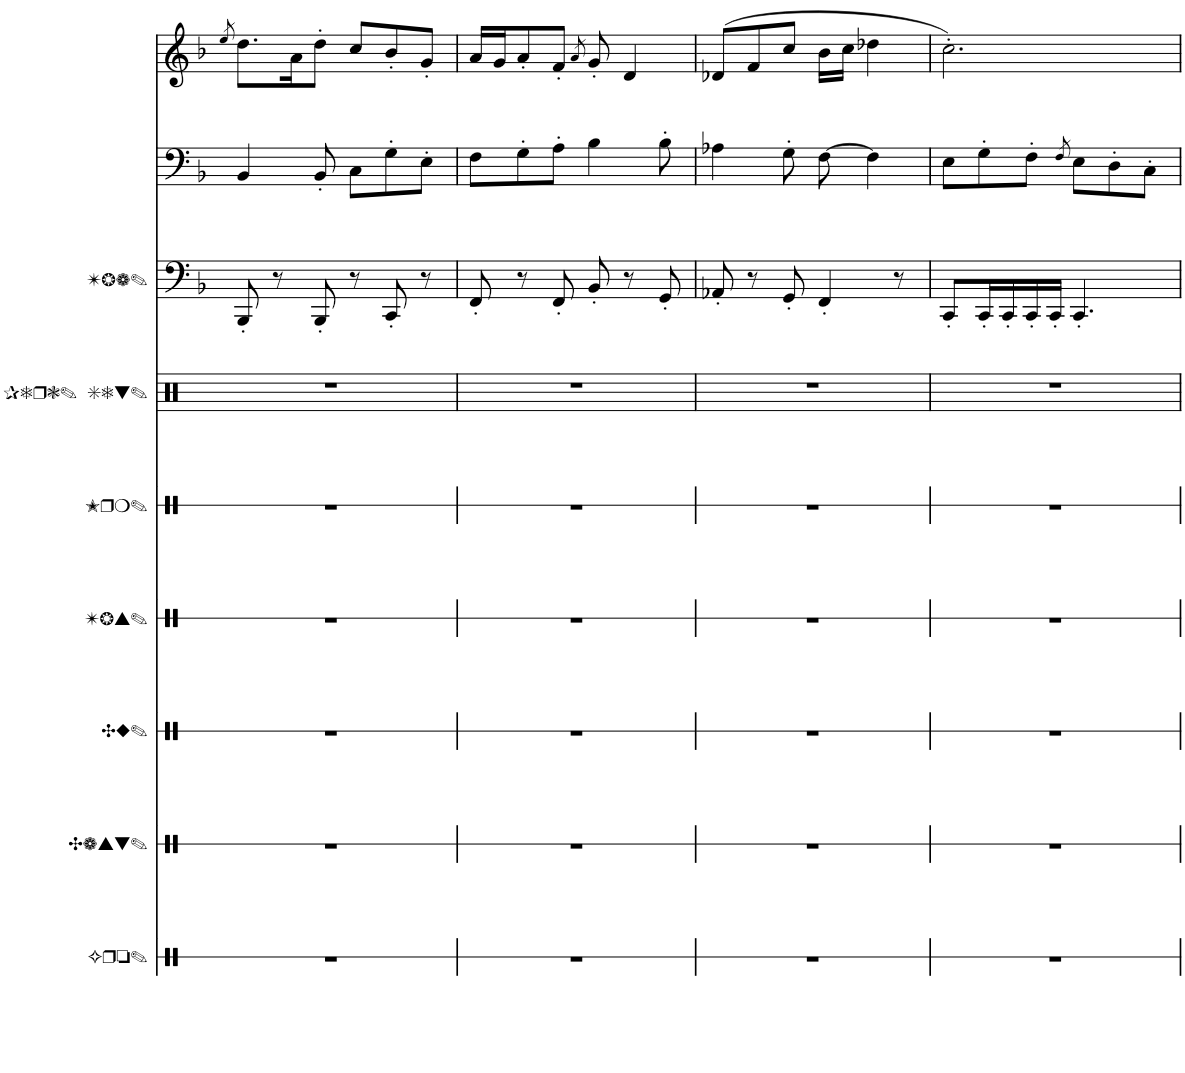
**kern	**kern	**kern	**kern	**kern	**kern	**kern	**kern	**kern
*part9	*part8	*part7	*part6	*part5	*part4	*part3	*part2	*part1
*staff9	*staff8	*staff7	*staff6	*staff5	*staff4	*staff3	*staff2	*staff1
*I"Güiro	*I"Castañuelas	*I"Cuica	*I"Tablas	*I"Tom-tom chinos	*I"Set de percusión	*I"Trompeta en Sib	*I"Piano	*I"Piano, [Staff 1]
*I'Gro.	*I'Cast.	*I'Cu.	*I'Tbs.	*	*	*I'Tpt. Sib	*I'Pno.	*I'Pno
!!LO:PB:g=z
*clefX	*clefX	*clefX	*clefX	*clefX	*clefX	*clefF4	*clefF4	*clefG2
*	*	*	*	*	*	*Trd1c2	*	*
*k[]	*k[]	*k[]	*k[]	*k[]	*k[]	*k[b-]	*k[b-]	*k[b-]
*M6/8	*M6/8	*M6/8	*M6/8	*M6/8	*M6/8	*M6/8	*M6/8	*M6/8
=5	=5	=5	=5	=5	=5	=5	=5	=5
.	.	.	.	.	.	.	.	8qee/
2.r	2.r	2.r	2.r	2.r	2.r	8BBB-'/	4BB-/	8.dd\L
.	.	.	.	.	.	8r	.	.
.	.	.	.	.	.	.	.	16a\K
.	.	.	.	.	.	8BBB-'/	8BB-'/	8dd'\J
.	.	.	.	.	.	8r	8C\L	8cc/L
.	.	.	.	.	.	8CC'/	8G'\	8b-'/
.	.	.	.	.	.	8r	8E'\J	8g'/J
=6	=6	=6	=6	=6	=6	=6	=6	=6
2.r	2.r	2.r	2.r	2.r	2.r	8FF'/	8F\L	16a/LL
.	.	.	.	.	.	.	.	16g/J
.	.	.	.	.	.	8r	8G'\	8a'/
.	.	.	.	.	.	8FF'/	8A'\J	8f'/J
.	.	.	.	.	.	.	.	8qa/
.	.	.	.	.	.	8BB-'/	4B-\	8g'/
.	.	.	.	.	.	8r	.	4d/
.	.	.	.	.	.	8GG'/	8B-'\	.
=7	=7	=7	=7	=7	=7	=7	=7	=7
2.r	2.r	2.r	2.r	2.r	2.r	8AA-X'/	4A-X\	(8d-X/L
.	.	.	.	.	.	8r	.	8f/
.	.	.	.	.	.	8GG'/	8G'\	8cc/J
.	.	.	.	.	.	4FF'/	[8F\	16b-\LL
.	.	.	.	.	.	.	.	16cc\JJ
.	.	.	.	.	.	.	4F\]	4dd-X\
.	.	.	.	.	.	8r	.	.
=8	=8	=8	=8	=8	=8	=8	=8	=8
2.r	2.r	2.r	2.r	2.r	2.r	8CC'/L	8E\L	2.cc'\)
.	.	.	.	.	.	16CC'/L	8G'\	.
.	.	.	.	.	.	16CC'/	.	.
.	.	.	.	.	.	16CC'/	8F'\J	.
.	.	.	.	.	.	16CC'/JJ	.	.
.	.	.	.	.	.	.	8qF/	.
.	.	.	.	.	.	4.CC'/	8E\L	.
.	.	.	.	.	.	.	8D'\	.
.	.	.	.	.	.	.	8C'\J	.
=	=	=	=	=	=	=	=	=
*-	*-	*-	*-	*-	*-	*-	*-	*-
